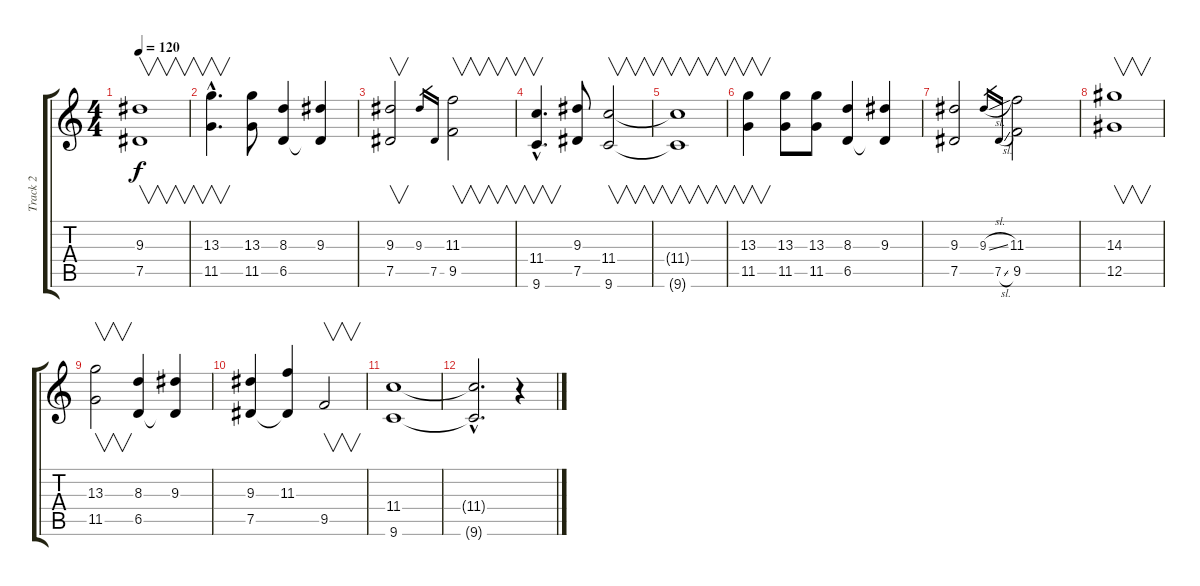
\track ("Track 2" "Track 2") {instrument distortionguitar}
\staff {score tabs}
\tuning (Eb4 Bb3 Gb3 Db3 Ab2 Eb2) {hide}
\ts (4 4)
\tempo 120
\clef g2
\ks c
(9.3{t} 7.5{t}).1{v dy f} |
(13.3{hac} 11.5{hac}).4{v d} (13.3 11.5).8 (8.3 6.5).4 (9.3 6.5{t}).4 |
(9.3 7.5).2{v} 9.3.16{gr} 7.5.16{gr} (11.3 9.5).2{v} |
(11.4{hac} 9.6{hac}).4{v d} (9.3 7.5).8 (11.4 9.6).2{v} |
(11.4{t} 9.6{t}).1{v} |
(13.3 11.5).4{v} (13.3 11.5).8 (13.3 11.5).8 (8.3 6.5).4 (9.3 6.5{t}).4 |
(9.3 7.5).2 9.3{sl}.16{gr} 7.5{sl}.16{gr} (11.3 9.5).2 |
(14.3 12.5).1{v} |
(13.3 11.5).2{v} (8.3 6.5).4 (9.3 6.5{t}).4 |
(9.3 7.5).4 (11.3 7.5{t}).4 9.5.2{v} |
(11.4 9.6).1 |
(11.4{hac t} 9.6{hac t}).2{d} r.4
